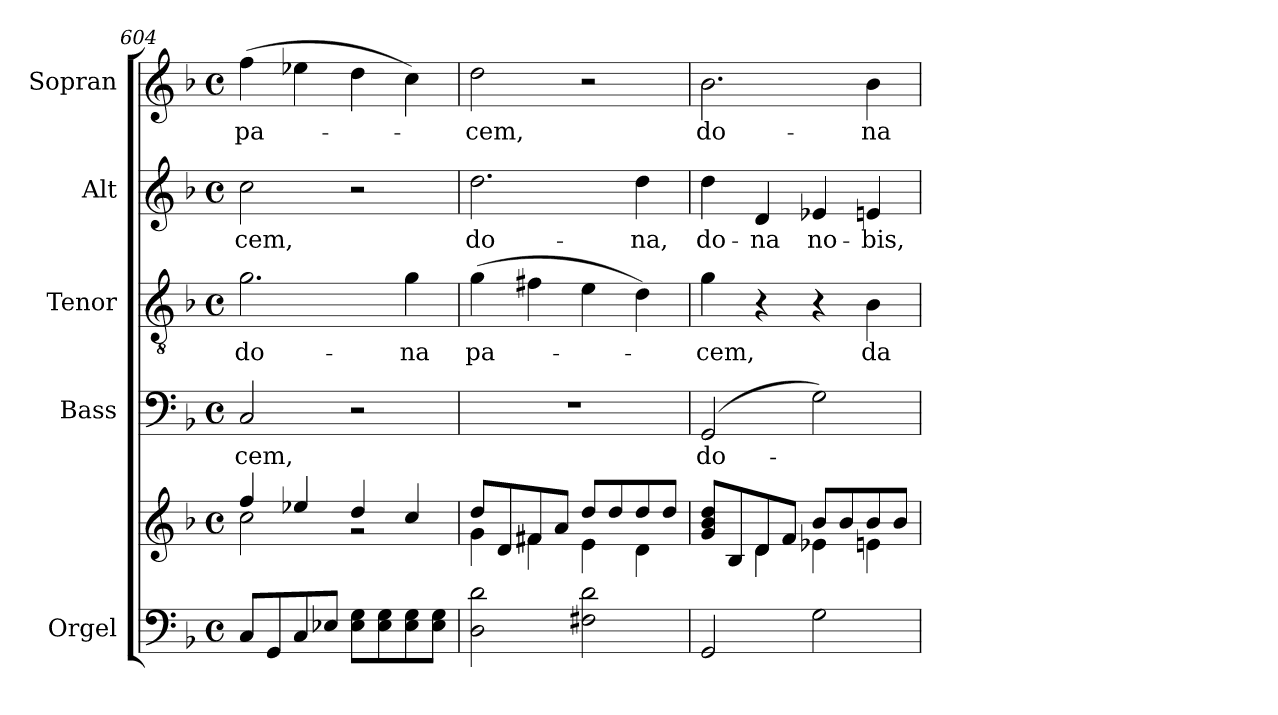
**kern	**kern	**kern	**text	**kern	**text	**kern	**text	**kern	**text
*part5	*part5	*part4	*part4	*part3	*part3	*part2	*part2	*part1	*part1
*staff6	*staff5	*staff4	*staff4	*staff3	*staff3	*staff2	*staff2	*staff1	*staff1
*I"Orgel	*	*I"Bass	*	*I"Tenor	*	*I"Alt	*	*I"Sopran	*
*I'Org.	*	*I'B	*	*I'T	*	*I'A	*	*I'S	*
*clefF4	*clefG2	*clefF4	*	*clefGv2	*	*clefG2	*	*clefG2	*
*k[b-]	*k[b-]	*k[b-]	*	*k[b-]	*	*k[b-]	*	*k[b-]	*
*F:	*F:	*F:	*	*F:	*	*F:	*	*F:	*
*M4/4	*M4/4	*M4/4	*	*M4/4	*	*M4/4	*	*M4/4	*
*met(c)	*met(c)	*met(c)	*	*met(c)	*	*met(c)	*	*met(c)	*
=604	=604	=604	=604	=604	=604	=604	=604	=604	=604
*	*^	*	*	*	*	*	*	*	*
!	!	!	!	!LO:LY:b	!	!LO:LY:b	!	!LO:LY:b	!	!LO:LY:b
8C/L	4ff/	2cc\	2C/	-cem,	2.g\	do-	2cc\	-cem,	(>4ff\	pa-
8GG/	.	.	.	.	.	.	.	.	.	.
8C/	4ee-X/	.	.	.	.	.	.	.	4ee-X\	.
8E-X/J	.	.	.	.	.	.	.	.	.	.
8E-\ 8G\L	4dd/	2rg	2r	.	.	.	2r	.	4dd\	.
8E-\ 8G\	.	.	.	.	.	.	.	.	.	.
!	!	!	!	!	!	!LO:LY:b	!	!	!	!
8E-\ 8G\	4cc/	.	.	.	4g\	-na	.	.	4cc\)	.
8E-\ 8G\J	.	.	.	.	.	.	.	.	.	.
=605	=605	=605	=605	=605	=605	=605	=605	=605	=605	=605
!	!	!	!	!	!	!LO:LY:b	!	!LO:LY:b	!	!LO:LY:b
2D\ 2d\	8dd/L	4g\	1r	.	(>4g\	pa-	2.dd\	do-	2dd\	-cem,
.	8d/	.	.	.	.	.	.	.	.	.
.	8f#X/	4f#\	.	.	4f#X\	.	.	.	.	.
.	8a/J	.	.	.	.	.	.	.	.	.
2F#X\ 2d\	8dd/L	4e\	.	.	4e\	.	.	.	2r	.
.	8dd/	.	.	.	.	.	.	.	.	.
!	!	!	!	!	!	!	!	!LO:LY:b	!	!
.	8dd/	4d\	.	.	4d\)	.	4dd\	-na,	.	.
.	8dd/J	.	.	.	.	.	.	.	.	.
!!LO:LB:g=z
=606	=606	=606	=606	=606	=606	=606	=606	=606	=606	=606
!	!	!	!	!LO:LY:b	!	!LO:LY:b	!	!LO:LY:b	!	!LO:LY:b
2GG/	8g/ 8b-/ 8dd/L	4ryy	(2GG/	do-	4g\	-cem,	4dd\	do-	2.b-\	do-
.	8B-/	.	.	.	.	.	.	.	.	.
!	!	!	!	!	!	!	!	!LO:LY:b	!	!
.	8d/	4d\	.	.	4r	.	4d/	-na	.	.
.	8f/J	.	.	.	.	.	.	.	.	.
!	!	!	!	!	!	!	!	!LO:LY:b	!	!
2G\	8b-/L	4e-X\	2G\)	.	4r	.	4e-X/	no-	.	.
.	8b-/	.	.	.	.	.	.	.	.	.
!	!	!	!	!	!	!LO:LY:b	!	!LO:LY:b	!	!LO:LY:b
.	8b-/	4en\	.	.	4B-\	da	4en/	-bis,	4b-\	-na
.	8b-/J	.	.	.	.	.	.	.	.	.
*	*v	*v	*	*	*	*	*	*	*	*
=	=	=	=	=	=	=	=	=	=
*-	*-	*-	*-	*-	*-	*-	*-	*-	*-
